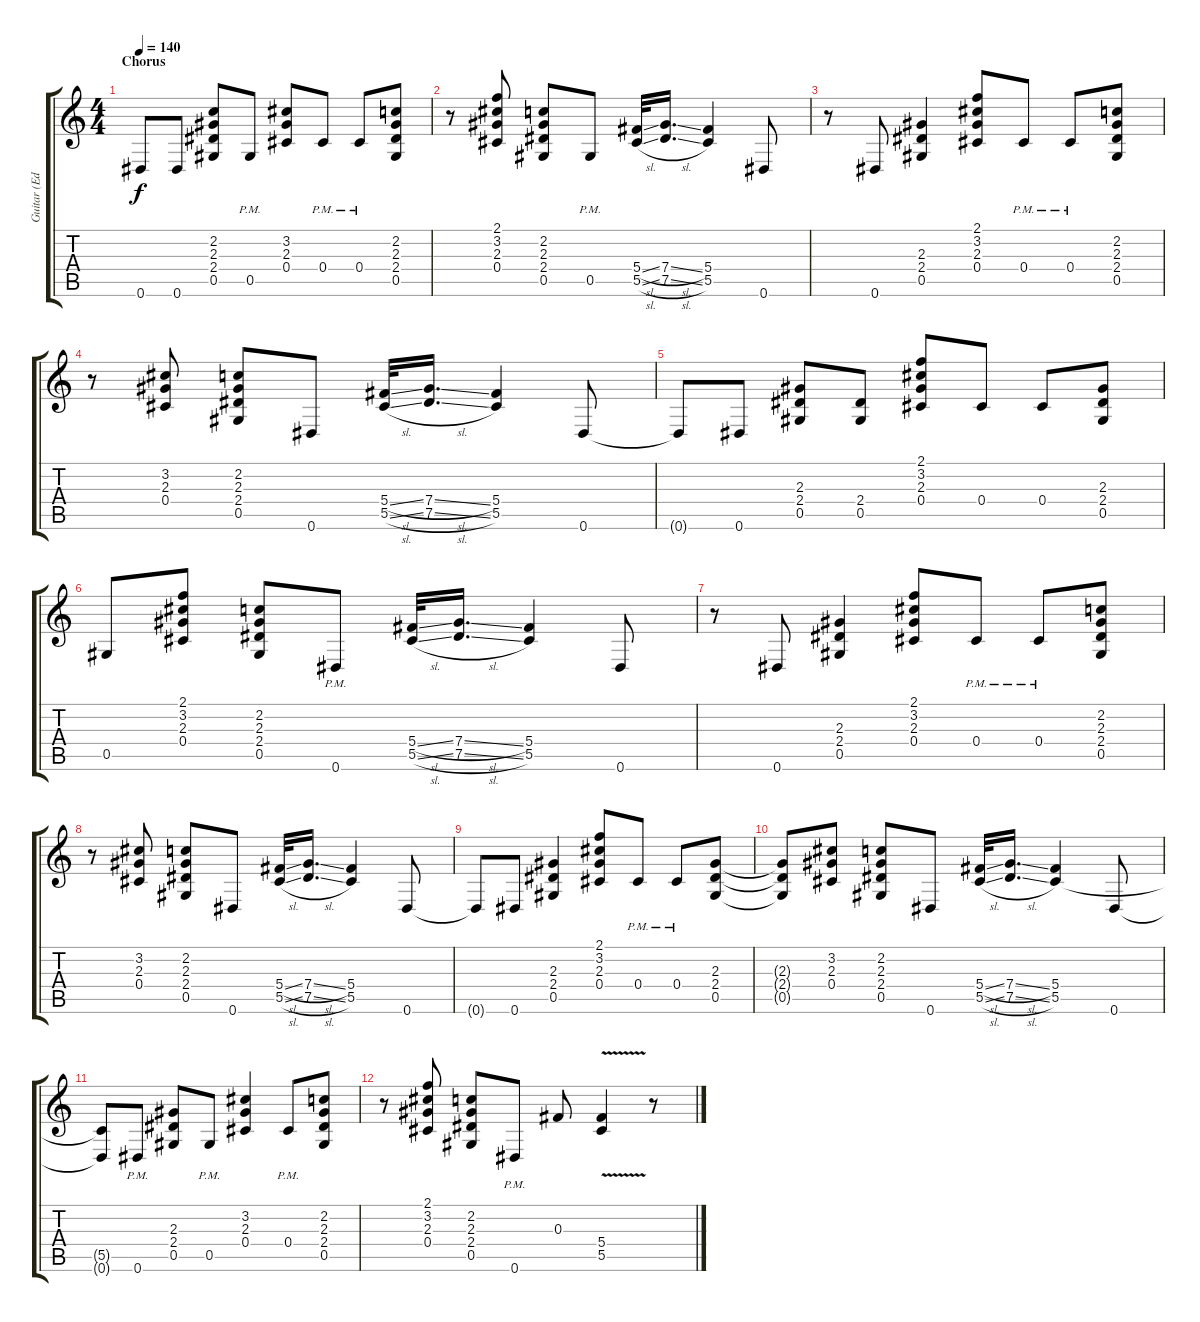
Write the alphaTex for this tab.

\track ("Guitar (Eddie Van Halen)" "Guitar (Ed") {instrument distortionguitar}
\staff {score tabs}
\tuning (Eb4 Bb3 Gb3 Db3 Ab2 Eb2) {hide}
\ts (4 4)
\section ("" "Chorus")
\tempo 140
\clef g2
\ks c
0.6{t}.8{dy f} 0.6.8 (2.2 2.3 2.4 0.5).8 0.5{pm}.8 (3.2 2.3 0.4).8 0.4{pm}.8 0.4{pm}.8 (2.2 2.3 2.4 0.5).8 |
r.8 (2.1 3.2 2.3 0.4).8 (2.2 2.3 2.4 0.5).8 0.5{pm}.8 (5.4{sl} 5.5{sl}).32 (7.4{sl} 7.5{sl}).16{d} (5.4 5.5).4 0.6.8 |
r.8 0.6.8 (2.3 2.4 0.5).4 (2.1 3.2 2.3 0.4).8 0.4{pm}.8 0.4{pm}.8 (2.2 2.3 2.4 0.5).8 |
r.8 (3.2 2.3 0.4).8 (2.2 2.3 2.4 0.5).8 0.6.8 (5.4{sl} 5.5{sl}).32 (7.4{sl} 7.5{sl}).16{d} (5.4 5.5).4 0.6.8 |
0.6{t}.8 0.6.8 (2.3 2.4 0.5).8 (2.4 0.5).8 (2.1 3.2 2.3 0.4).8 0.4.8 0.4.8 (2.3 2.4 0.5).8 |
0.5.8 (2.1 3.2 2.3 0.4).8 (2.2 2.3 2.4 0.5).8 0.6{pm}.8 (5.4{sl} 5.5{sl}).32 (7.4{sl} 7.5{sl}).16{d} (5.4 5.5).4 0.6.8 |
r.8 0.6.8 (2.3 2.4 0.5).4 (2.1 3.2 2.3 0.4).8 0.4{pm}.8 0.4{pm}.8 (2.2 2.3 2.4 0.5).8 |
r.8 (3.2 2.3 0.4).8 (2.2 2.3 2.4 0.5).8 0.6.8 (5.4{sl} 5.5{sl}).32 (7.4{sl} 7.5{sl}).16{d} (5.4 5.5).4 0.6.8 |
0.6{t}.8 0.6.8 (2.3 2.4 0.5).4 (2.1 3.2 2.3 0.4).8 0.4{pm}.8 0.4{pm}.8 (2.3 2.4 0.5).8 |
(2.3{t} 2.4{t} 0.5{t}).8 (3.2 2.3 0.4).8 (2.2 2.3 2.4 0.5).8 0.6.8 (5.4{sl} 5.5{sl}).32 (7.4{sl} 7.5{sl}).16{d} (5.4 5.5).4 0.6.8 |
(5.5{t} 0.6{t}).8 0.6{pm}.8 (2.3 2.4 0.5).8 0.5{pm}.8 (3.2 2.3 0.4).4 0.4{pm}.8 (2.2 2.3 2.4 0.5).8 |
r.8 (2.1 3.2 2.3 0.4).8 (2.2 2.3 2.4 0.5).8 0.6{pm}.8 0.3.8 (5.4{v} 5.5{v}).4 r.8
